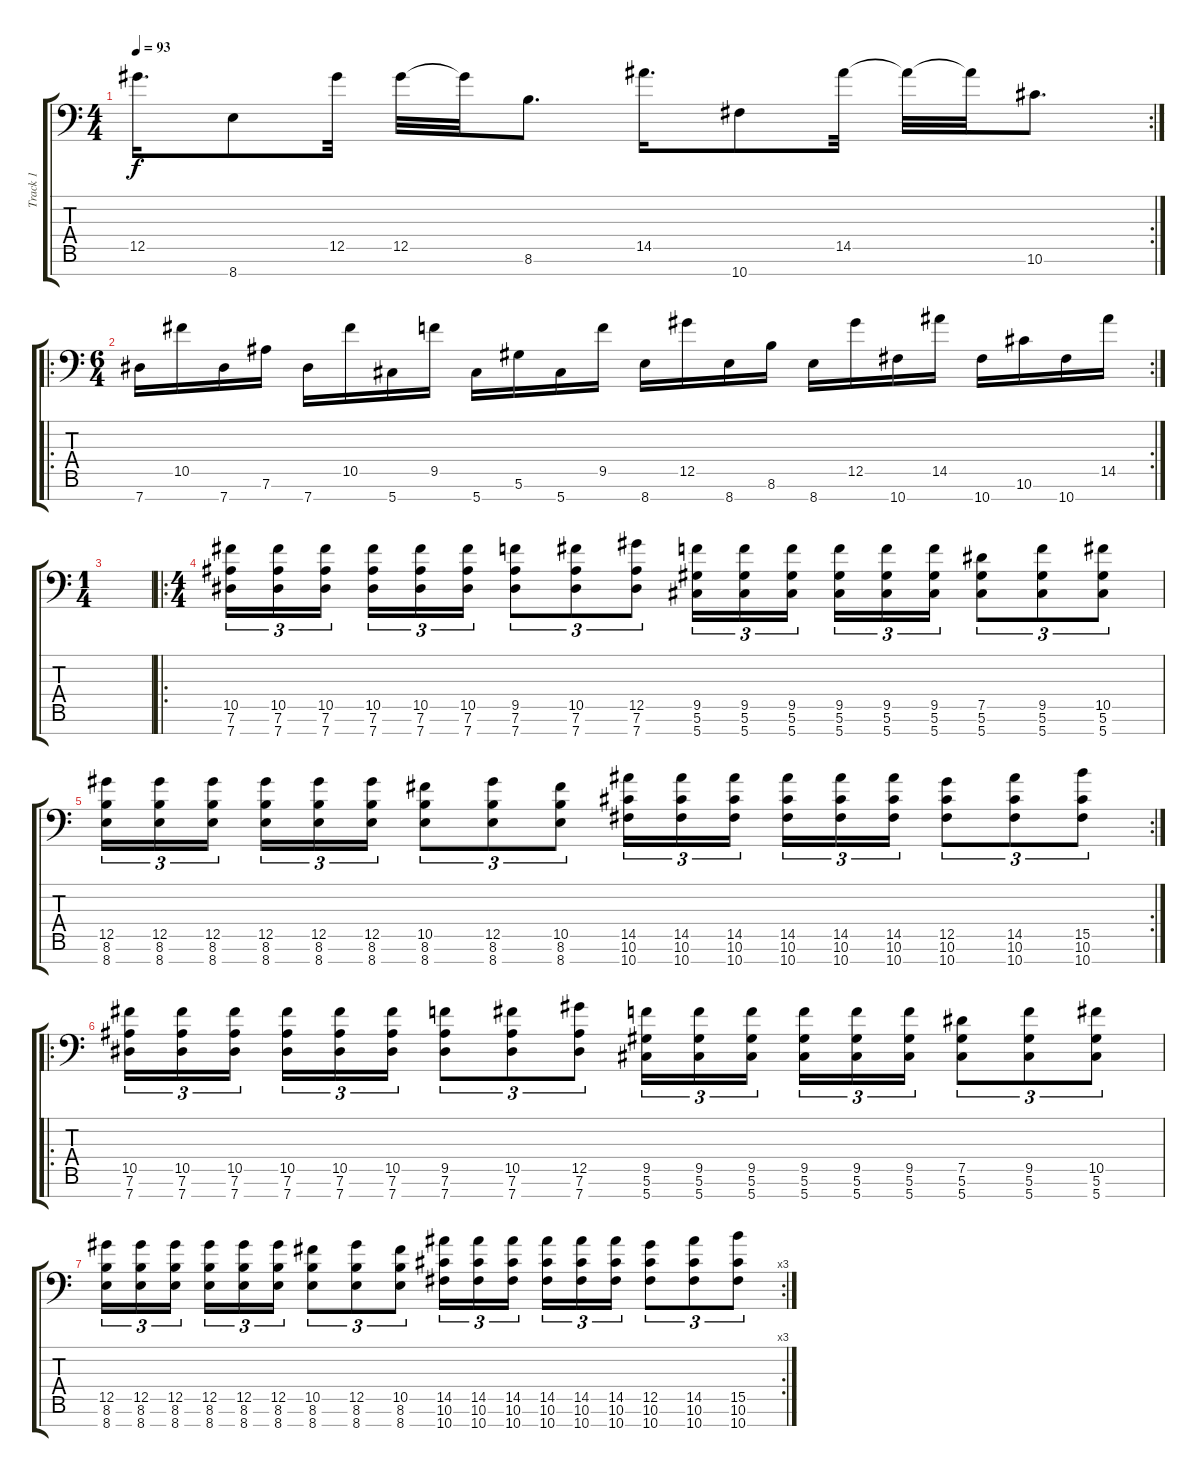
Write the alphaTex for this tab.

\track ("Track 1" "Track 1") {instrument distortionguitar}
\staff {score tabs}
\tuning (Eb4 Bb3 Gb3 Db3 Ab2 Eb2 Ab1) {hide}
\rc 2
\ts (4 4)
\tempo 93
\clef f4
\ks c
12.5.16{d dy f} 8.7.8 12.5.32 12.5.32 12.5{t}.32 8.6.8{d} 14.5.16{d} 10.7.8 14.5.32 14.5{t}.32 14.5{t}.32 10.6.8{d} |
\ro
\rc 2
\ts (6 4)
7.7.16 10.5.16 7.7.16 7.6.16 7.7.16 10.5.16 5.7.16 9.5.16 5.7.16 5.6.16 5.7.16 9.5.16 8.7.16 12.5.16 8.7.16 8.6.16 8.7.16 12.5.16 10.7.16 14.5.16 10.7.16 10.6.16 10.7.16 14.5.16 |
\ts (1 4)
|
\ro
\ts (4 4)
(10.5 7.6 7.7).16{tu (3 2)} (10.5 7.6 7.7).16{tu (3 2)} (10.5 7.6 7.7).16{tu (3 2) beam splitsecondary} (10.5 7.6 7.7).16{tu (3 2)} (10.5 7.6 7.7).16{tu (3 2)} (10.5 7.6 7.7).16{tu (3 2)} (9.5 7.6 7.7).8{tu (3 2)} (10.5 7.6 7.7).8{tu (3 2)} (12.5 7.6 7.7).8{tu (3 2)} (9.5 5.6 5.7).16{tu (3 2)} (9.5 5.6 5.7).16{tu (3 2)} (9.5 5.6 5.7).16{tu (3 2) beam splitsecondary} (9.5 5.6 5.7).16{tu (3 2)} (9.5 5.6 5.7).16{tu (3 2)} (9.5 5.6 5.7).16{tu (3 2)} (7.5 5.6 5.7).8{tu (3 2)} (9.5 5.6 5.7).8{tu (3 2)} (10.5 5.6 5.7).8{tu (3 2)} |
\rc 2
(12.5 8.6 8.7).16{tu (3 2)} (12.5 8.6 8.7).16{tu (3 2)} (12.5 8.6 8.7).16{tu (3 2) beam splitsecondary} (12.5 8.6 8.7).16{tu (3 2)} (12.5 8.6 8.7).16{tu (3 2)} (12.5 8.6 8.7).16{tu (3 2)} (10.5 8.6 8.7).8{tu (3 2)} (12.5 8.6 8.7).8{tu (3 2)} (10.5 8.6 8.7).8{tu (3 2)} (14.5 10.6 10.7).16{tu (3 2)} (14.5 10.6 10.7).16{tu (3 2)} (14.5 10.6 10.7).16{tu (3 2) beam splitsecondary} (14.5 10.6 10.7).16{tu (3 2)} (14.5 10.6 10.7).16{tu (3 2)} (14.5 10.6 10.7).16{tu (3 2)} (12.5 10.6 10.7).8{tu (3 2)} (14.5 10.6 10.7).8{tu (3 2)} (15.5 10.6 10.7).8{tu (3 2)} |
\ro
(10.5 7.6 7.7).16{tu (3 2)} (10.5 7.6 7.7).16{tu (3 2)} (10.5 7.6 7.7).16{tu (3 2) beam splitsecondary} (10.5 7.6 7.7).16{tu (3 2)} (10.5 7.6 7.7).16{tu (3 2)} (10.5 7.6 7.7).16{tu (3 2)} (9.5 7.6 7.7).8{tu (3 2)} (10.5 7.6 7.7).8{tu (3 2)} (12.5 7.6 7.7).8{tu (3 2)} (9.5 5.6 5.7).16{tu (3 2)} (9.5 5.6 5.7).16{tu (3 2)} (9.5 5.6 5.7).16{tu (3 2) beam splitsecondary} (9.5 5.6 5.7).16{tu (3 2)} (9.5 5.6 5.7).16{tu (3 2)} (9.5 5.6 5.7).16{tu (3 2)} (7.5 5.6 5.7).8{tu (3 2)} (9.5 5.6 5.7).8{tu (3 2)} (10.5 5.6 5.7).8{tu (3 2)} |
\rc 3
(12.5 8.6 8.7).16{tu (3 2)} (12.5 8.6 8.7).16{tu (3 2)} (12.5 8.6 8.7).16{tu (3 2) beam splitsecondary} (12.5 8.6 8.7).16{tu (3 2)} (12.5 8.6 8.7).16{tu (3 2)} (12.5 8.6 8.7).16{tu (3 2)} (10.5 8.6 8.7).8{tu (3 2)} (12.5 8.6 8.7).8{tu (3 2)} (10.5 8.6 8.7).8{tu (3 2)} (14.5 10.6 10.7).16{tu (3 2)} (14.5 10.6 10.7).16{tu (3 2)} (14.5 10.6 10.7).16{tu (3 2) beam splitsecondary} (14.5 10.6 10.7).16{tu (3 2)} (14.5 10.6 10.7).16{tu (3 2)} (14.5 10.6 10.7).16{tu (3 2)} (12.5 10.6 10.7).8{tu (3 2)} (14.5 10.6 10.7).8{tu (3 2)} (15.5 10.6 10.7).8{tu (3 2)}
